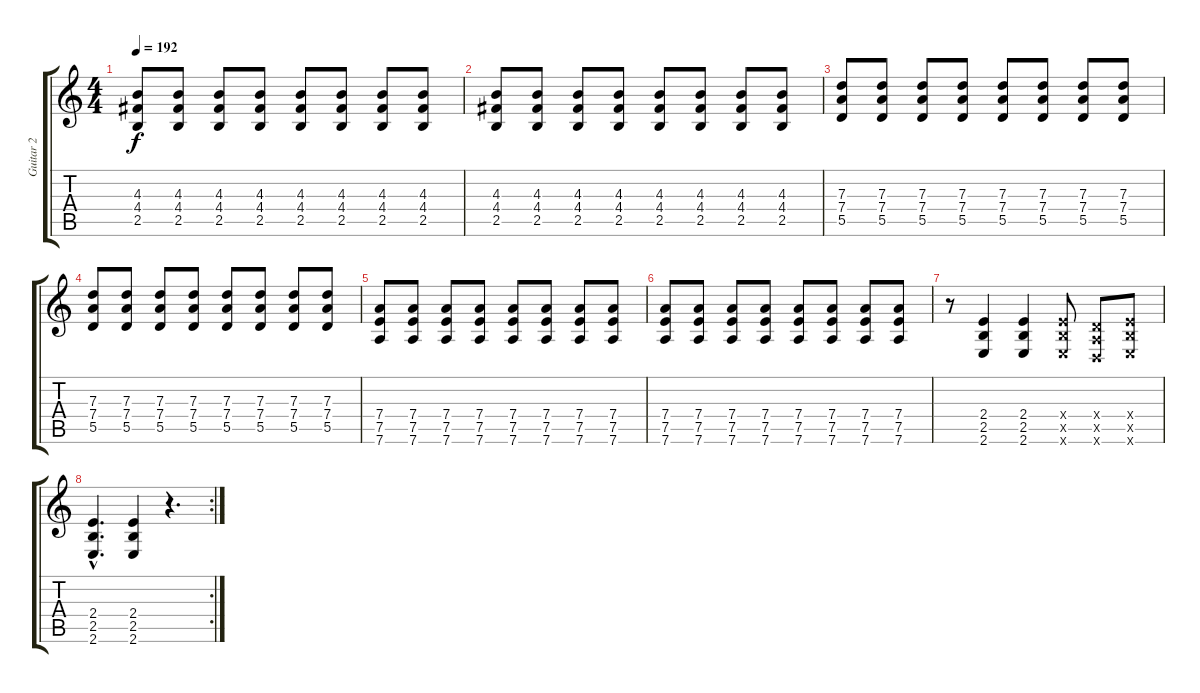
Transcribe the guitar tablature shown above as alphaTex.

\track ("Guitar 2" "Guitar 2") {instrument distortionguitar}
\staff {score tabs}
\tuning (E4 B3 G3 D3 A2 D2) {hide}
\ts (4 4)
\tempo 192
\clef g2
\ks c
(4.3 4.4 2.5).8{dy f} (4.3 4.4 2.5).8 (4.3 4.4 2.5).8 (4.3 4.4 2.5).8 (4.3 4.4 2.5).8 (4.3 4.4 2.5).8 (4.3 4.4 2.5).8 (4.3 4.4 2.5).8 |
(4.3 4.4 2.5).8 (4.3 4.4 2.5).8 (4.3 4.4 2.5).8 (4.3 4.4 2.5).8 (4.3 4.4 2.5).8 (4.3 4.4 2.5).8 (4.3 4.4 2.5).8 (4.3 4.4 2.5).8 |
(7.3 7.4 5.5).8 (7.3 7.4 5.5).8 (7.3 7.4 5.5).8 (7.3 7.4 5.5).8 (7.3 7.4 5.5).8 (7.3 7.4 5.5).8 (7.3 7.4 5.5).8 (7.3 7.4 5.5).8 |
(7.3 7.4 5.5).8 (7.3 7.4 5.5).8 (7.3 7.4 5.5).8 (7.3 7.4 5.5).8 (7.3 7.4 5.5).8 (7.3 7.4 5.5).8 (7.3 7.4 5.5).8 (7.3 7.4 5.5).8 |
(7.4 7.5 7.6).8 (7.4 7.5 7.6).8 (7.4 7.5 7.6).8 (7.4 7.5 7.6).8 (7.4 7.5 7.6).8 (7.4 7.5 7.6).8 (7.4 7.5 7.6).8 (7.4 7.5 7.6).8 |
(7.4 7.5 7.6).8 (7.4 7.5 7.6).8 (7.4 7.5 7.6).8 (7.4 7.5 7.6).8 (7.4 7.5 7.6).8 (7.4 7.5 7.6).8 (7.4 7.5 7.6).8 (7.4 7.5 7.6).8 |
r.8 (2.4 2.5 2.6).4 (2.4 2.5 2.6).4 (2.4{x} 2.5{x} 2.6{x}).8 (0.4{x} 0.5{x} 0.6{x}).8 (2.4{x} 2.5{x} 2.6{x}).8 |
\rc 2
(2.4{hac} 2.5{hac} 2.6{hac}).4{d} (2.4 2.5 2.6).4 r.4{d}
